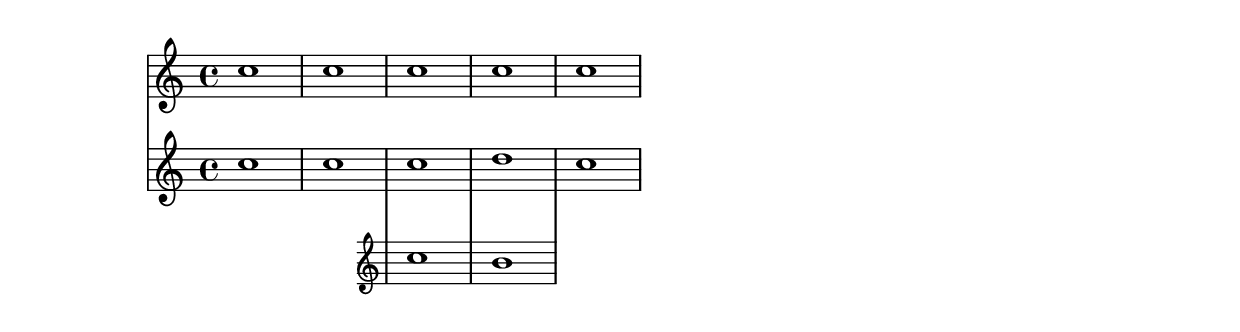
%% DO NOT EDIT this file manually; it is automatically
%% generated from LSR http://lsr.dsi.unimi.it
%% Make any changes in LSR itself, or in Documentation/snippets/new/ ,
%% and then run scripts/auxiliar/makelsr.py
%%
%% This file is in the public domain.
\version "2.12.2"

\header {
  lsrtags = "staff-notation, contexts-and-engravers"

%% Translation of GIT committish: 91eeed36c877fe625d957437d22081721c8c6345
  texidoces = "
Se puede añadir (posiblemente de forma temporal) un pentagrama
nuevo una vez que la pieza ha comenzado.

"
  doctitlees = "Añadir un pentagrama nuevo"

  texidoc = "
An extra staff can be added (possibly temporarily) after the start of a
piece.

"
  doctitle = "Adding an extra staff"
} % begin verbatim

\score {
  <<
    \new Staff \relative c'' {
      c1 | c | c | c | c
    }
    \new StaffGroup \relative c'' {
      \new Staff {
        c1 | c
        <<
          {
            c1 | d
          }
          \new Staff {
            \once \override Staff.TimeSignature #'stencil = ##f
            c1 | b
          }
        >>
        c1
      }
    }
  >>
}

